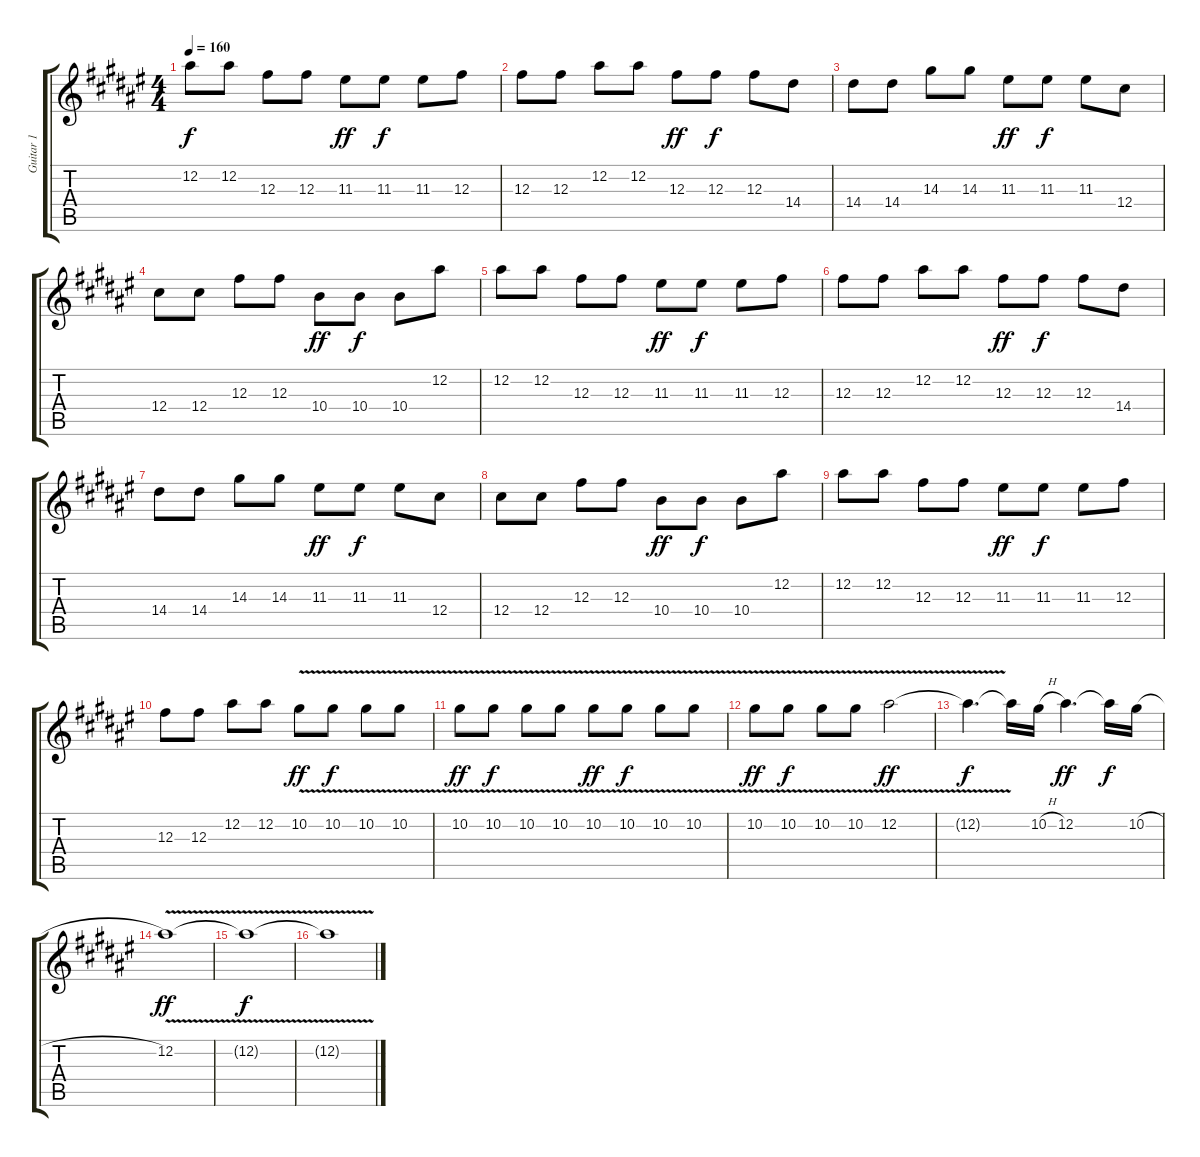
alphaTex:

\track ("Guitar 1" "Guitar 1") {instrument distortionguitar}
\staff {score tabs}
\tuning (Eb4 Bb3 Gb3 Db3 Ab2 Db2) {hide}
\ts (4 4)
\tempo 160
\clef g2
\ks d#minor
12.2.8{dy f} 12.2.8 12.3.8 12.3.8 11.3.8{dy ff} 11.3.8{dy f} 11.3.8 12.3.8 |
12.3.8 12.3.8 12.2.8 12.2.8 12.3.8{dy ff} 12.3.8{dy f} 12.3.8 14.4.8 |
14.4.8 14.4.8 14.3.8 14.3.8 11.3.8{dy ff} 11.3.8{dy f} 11.3.8 12.4.8 |
12.4.8 12.4.8 12.3.8 12.3.8 10.4.8{dy ff} 10.4.8{dy f} 10.4.8 12.2.8 |
12.2.8 12.2.8 12.3.8 12.3.8 11.3.8{dy ff} 11.3.8{dy f} 11.3.8 12.3.8 |
12.3.8 12.3.8 12.2.8 12.2.8 12.3.8{dy ff} 12.3.8{dy f} 12.3.8 14.4.8 |
14.4.8 14.4.8 14.3.8 14.3.8 11.3.8{dy ff} 11.3.8{dy f} 11.3.8 12.4.8 |
12.4.8 12.4.8 12.3.8 12.3.8 10.4.8{dy ff} 10.4.8{dy f} 10.4.8 12.2.8 |
12.2.8 12.2.8 12.3.8 12.3.8 11.3.8{dy ff} 11.3.8{dy f} 11.3.8 12.3.8 |
12.3.8 12.3.8 12.2.8 12.2.8 10.2{v}.8{dy ff} 10.2{v}.8{dy f} 10.2{v}.8 10.2{v}.8 |
10.2{v}.8{dy ff} 10.2{v}.8{dy f} 10.2{v}.8 10.2{v}.8 10.2{v}.8{dy ff} 10.2{v}.8{dy f} 10.2{v}.8 10.2{v}.8 |
10.2{v}.8{dy ff} 10.2{v}.8{dy f} 10.2{v}.8 10.2{v}.8 12.2{v}.2{dy ff} |
12.2{t}.4{d dy f} 12.2{t}.16 10.2{h}.16 12.2.4{d dy ff} 12.2{t}.16{dy f} 10.2{h}.16 |
12.2{v}.1{dy ff} |
12.2{v t}.1{dy f} |
12.2{v t}.1
